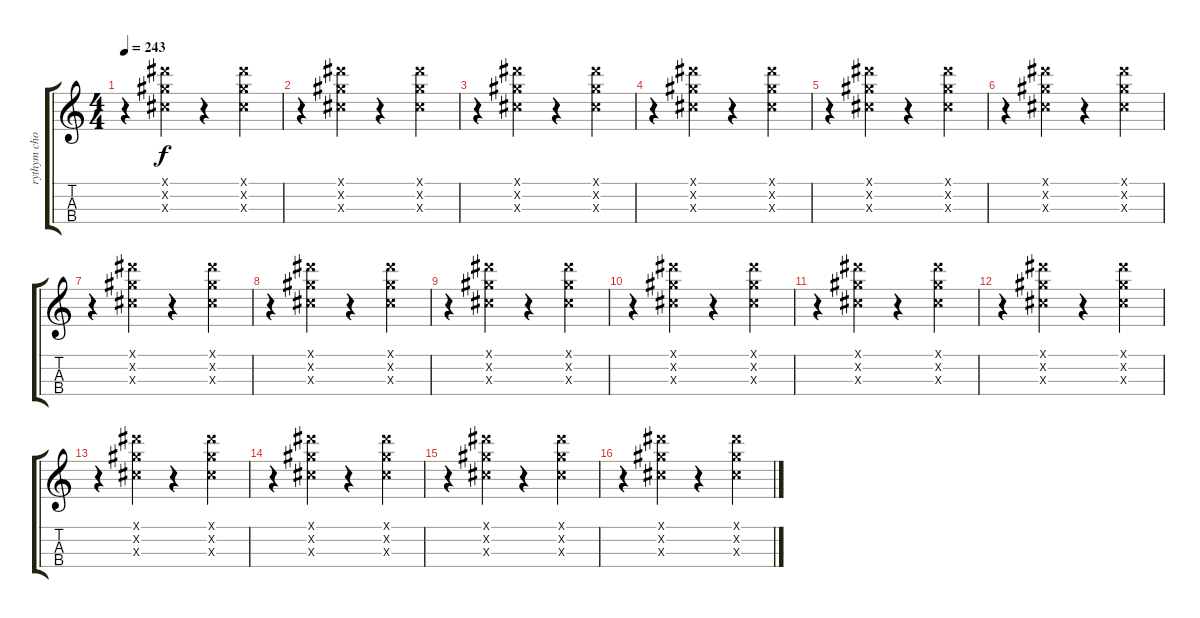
\track ("rythym chop-mandolin" "rythym cho") {instrument banjo}
\staff {score tabs}
\tuning (E5 A4 D4 G3) {hide}
\displaytranspose 12
\ts (4 4)
\tempo 243
\clef g2
\ks c
r.4{dy f} (-1.1{x} -1.2{x} -1.3{x}).4 r.4 (-1.1{x} -1.2{x} -1.3{x}).4 |
r.4 (-1.1{x} -1.2{x} -1.3{x}).4 r.4 (-1.1{x} -1.2{x} -1.3{x}).4 |
r.4 (-1.1{x} -1.2{x} -1.3{x}).4 r.4 (-1.1{x} -1.2{x} -1.3{x}).4 |
r.4 (-1.1{x} -1.2{x} -1.3{x}).4 r.4 (-1.1{x} -1.2{x} -1.3{x}).4 |
r.4 (-1.1{x} -1.2{x} -1.3{x}).4 r.4 (-1.1{x} -1.2{x} -1.3{x}).4 |
r.4 (-1.1{x} -1.2{x} -1.3{x}).4 r.4 (-1.1{x} -1.2{x} -1.3{x}).4 |
r.4 (-1.1{x} -1.2{x} -1.3{x}).4 r.4 (-1.1{x} -1.2{x} -1.3{x}).4 |
r.4 (-1.1{x} -1.2{x} -1.3{x}).4 r.4 (-1.1{x} -1.2{x} -1.3{x}).4 |
r.4 (-1.1{x} -1.2{x} -1.3{x}).4 r.4 (-1.1{x} -1.2{x} -1.3{x}).4 |
r.4 (-1.1{x} -1.2{x} -1.3{x}).4 r.4 (-1.1{x} -1.2{x} -1.3{x}).4 |
r.4 (-1.1{x} -1.2{x} -1.3{x}).4 r.4 (-1.1{x} -1.2{x} -1.3{x}).4 |
r.4 (-1.1{x} -1.2{x} -1.3{x}).4 r.4 (-1.1{x} -1.2{x} -1.3{x}).4 |
r.4 (-1.1{x} -1.2{x} -1.3{x}).4 r.4 (-1.1{x} -1.2{x} -1.3{x}).4 |
r.4 (-1.1{x} -1.2{x} -1.3{x}).4 r.4 (-1.1{x} -1.2{x} -1.3{x}).4 |
r.4 (-1.1{x} -1.2{x} -1.3{x}).4 r.4 (-1.1{x} -1.2{x} -1.3{x}).4 |
r.4 (-1.1{x} -1.2{x} -1.3{x}).4 r.4 (-1.1{x} -1.2{x} -1.3{x}).4
